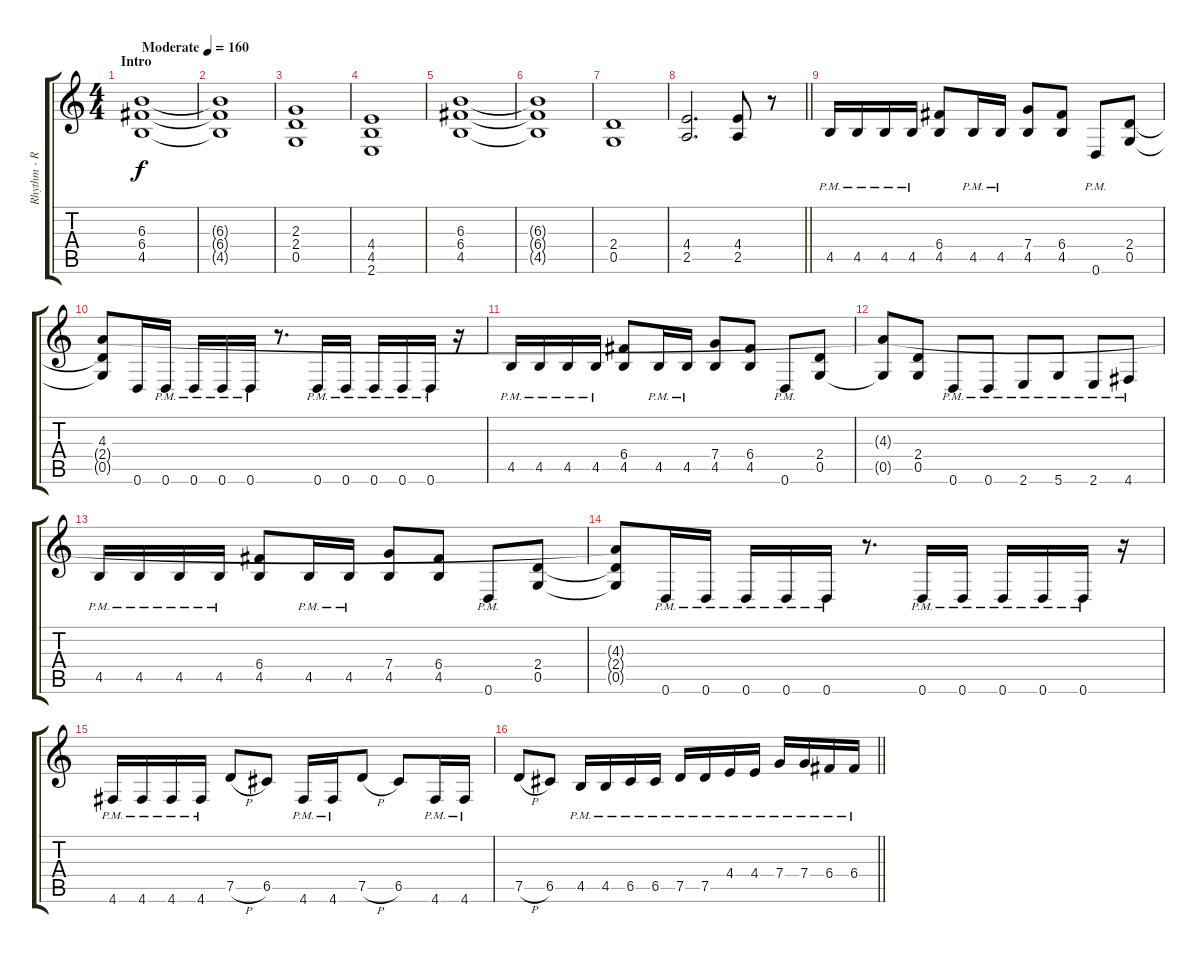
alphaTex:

\track ("Rhythm - Right" "Rhythm - R") {instrument distortionguitar}
\staff {score tabs}
\tuning (D4 A3 F3 C3 G2 D2) {hide}
\ts (4 4)
\section ("" "Intro")
\tempo (160 "Moderate")
\clef g2
\ks c
(6.3 6.4 4.5).1{dy f instrument distortionguitar} |
(6.3{t} 6.4{t} 4.5{t}).1 |
(2.3 2.4 0.5).1 |
(4.4 4.5 2.6).1 |
(6.3 6.4 4.5).1 |
(6.3{t} 6.4{t} 4.5{t}).1 |
(2.4 0.5).1 |
\barLineRight lightlight
(4.4 2.5).2{d} (4.4 2.5).8 r.8 |
\section ("" "")
4.5{pm}.16 4.5{pm}.16 4.5{pm}.16 4.5{pm}.16 (6.4 4.5).8 4.5{pm}.16 4.5{pm}.16 (7.4 4.5).8 (6.4 4.5).8 0.6{pm}.8 (2.4 0.5).8 |
(4.3 2.4{t} 0.5{t}).8 0.6.16 0.6{pm}.16 0.6{pm}.16 0.6{pm}.16 0.6{pm}.16 r.8{d} 0.6{pm}.16 0.6{pm}.16 0.6{pm}.16 0.6{pm}.16 0.6{pm}.16 r.16 |
4.5{pm}.16 4.5{pm}.16 4.5{pm}.16 4.5{pm}.16 (6.4 4.5).8 4.5{pm}.16 4.5{pm}.16 (7.4 4.5).8 (6.4 4.5).8 0.6{pm}.8 (2.4 0.5).8 |
(4.3{t} 0.5{t}).8 (2.4 0.5).8 0.6{pm}.8 0.6{pm}.8 2.6{pm}.8 5.6{pm}.8 2.6{pm}.8 4.6{pm}.8 |
4.5{pm}.16 4.5{pm}.16 4.5{pm}.16 4.5{pm}.16 (6.4 4.5).8 4.5{pm}.16 4.5{pm}.16 (7.4 4.5).8 (6.4 4.5).8 0.6{pm}.8 (2.4 0.5).8 |
(4.3{t} 2.4{t} 0.5{t}).8 0.6{pm}.16 0.6{pm}.16 0.6{pm}.16 0.6{pm}.16 0.6{pm}.16 r.8{d} 0.6{pm}.16 0.6{pm}.16 0.6{pm}.16 0.6{pm}.16 0.6{pm}.16 r.16 |
4.6{pm}.16 4.6{pm}.16 4.6{pm}.16 4.6{pm}.16 7.5{h}.8 6.5.8 4.6{pm}.16 4.6{pm}.16 7.5{h}.8 6.5.8 4.6{pm}.16 4.6{pm}.16 |
\barLineRight lightlight
7.5{h}.8 6.5.8 4.5{pm}.16 4.5{pm}.16 6.5{pm}.16 6.5{pm}.16 7.5{pm}.16 7.5{pm}.16 4.4{pm}.16 4.4{pm}.16 7.4{pm}.16 7.4{pm}.16 6.4{pm}.16 6.4{pm}.16
